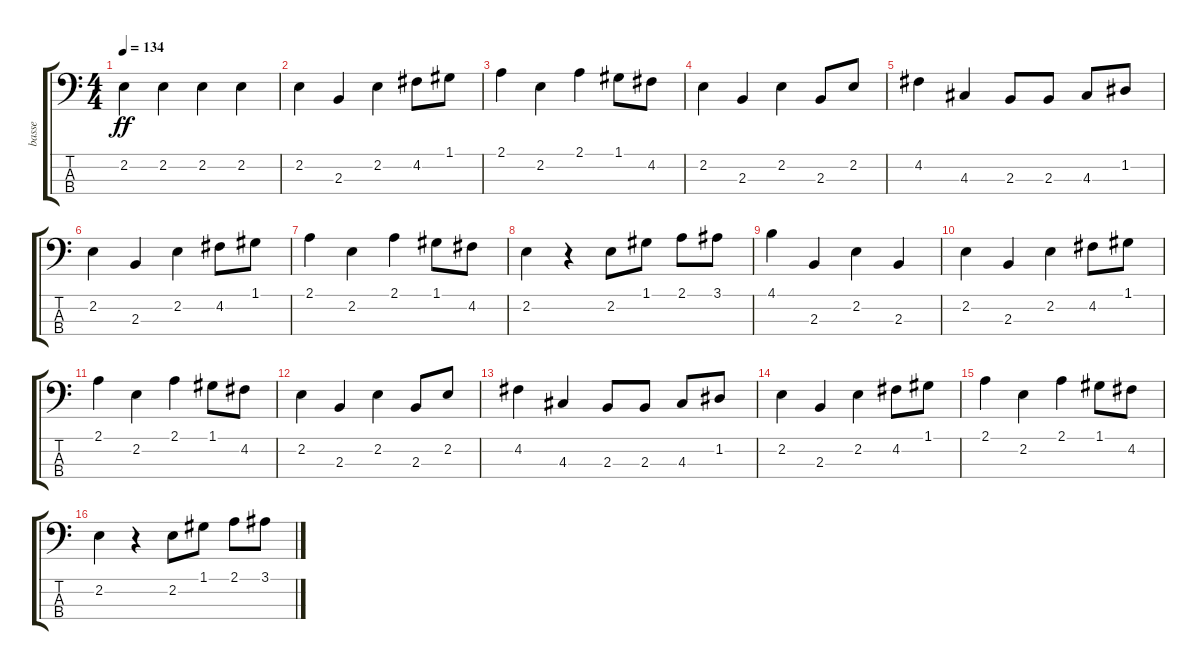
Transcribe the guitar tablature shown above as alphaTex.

\track ("basse" "basse") {instrument electricbassfinger}
\staff {score tabs}
\tuning (G2 D2 A1 E1) {hide}
\ts (4 4)
\tempo 134
\clef f4
\ks c
2.2.4{dy ff} 2.2.4 2.2.4 2.2.4 |
2.2.4 2.3.4 2.2.4 4.2.8 1.1.8 |
2.1.4 2.2.4 2.1.4 1.1.8 4.2.8 |
2.2.4 2.3.4 2.2.4 2.3.8 2.2.8 |
4.2.4 4.3.4 2.3.8 2.3.8 4.3.8 1.2.8 |
2.2.4 2.3.4 2.2.4 4.2.8 1.1.8 |
2.1.4 2.2.4 2.1.4 1.1.8 4.2.8 |
2.2.4 r.4 2.2.8 1.1.8 2.1.8 3.1.8 |
4.1.4 2.3.4 2.2.4 2.3.4 |
2.2.4 2.3.4 2.2.4 4.2.8 1.1.8 |
2.1.4 2.2.4 2.1.4 1.1.8 4.2.8 |
2.2.4 2.3.4 2.2.4 2.3.8 2.2.8 |
4.2.4 4.3.4 2.3.8 2.3.8 4.3.8 1.2.8 |
2.2.4 2.3.4 2.2.4 4.2.8 1.1.8 |
2.1.4 2.2.4 2.1.4 1.1.8 4.2.8 |
2.2.4 r.4 2.2.8 1.1.8 2.1.8 3.1.8
